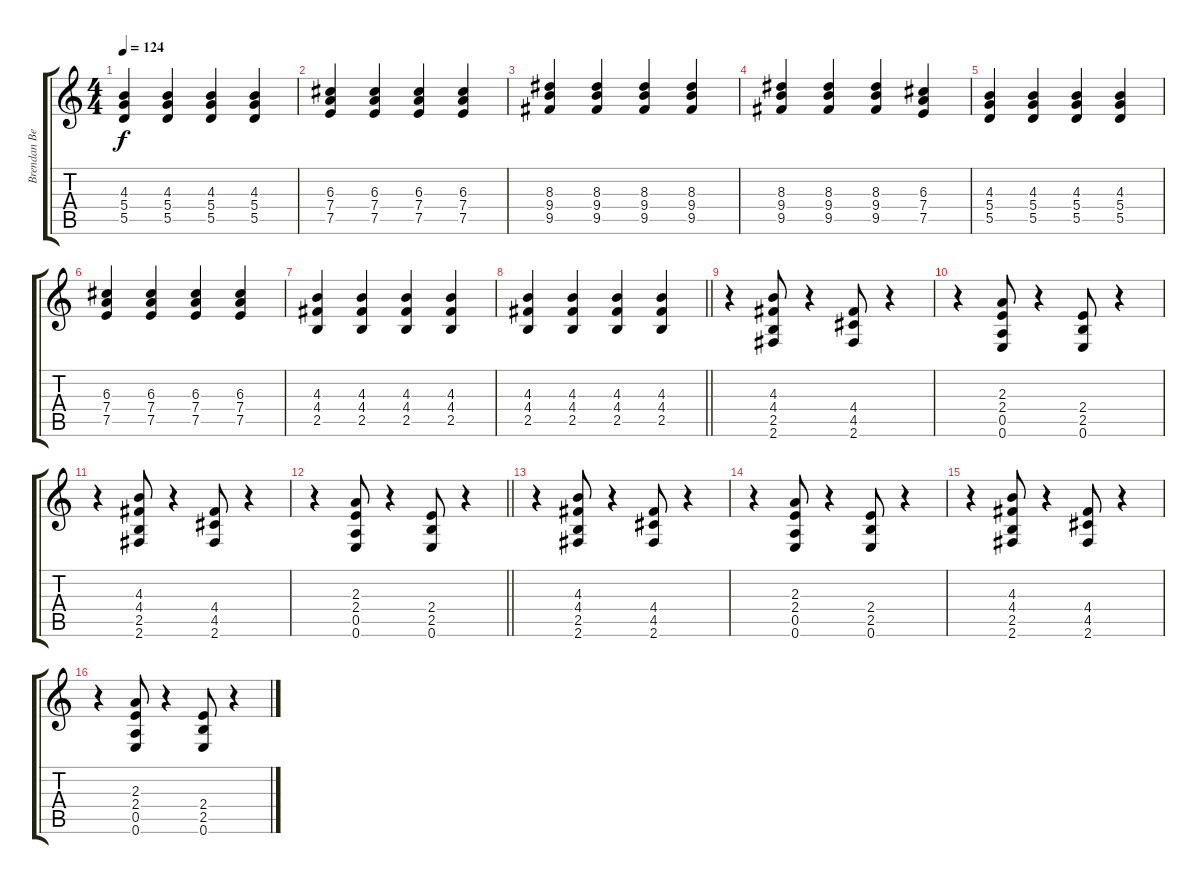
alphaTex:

\track ("Brendan Benson (2nd Guitar)" "Brendan Be") {instrument overdrivenguitar}
\staff {score tabs}
\tuning (E4 B3 G3 D3 A2 E2) {hide}
\ts (4 4)
\tempo 124
\clef g2
\ks c
(4.3 5.4 5.5).4{dy f} (4.3 5.4 5.5).4 (4.3 5.4 5.5).4 (4.3 5.4 5.5).4 |
(6.3 7.4 7.5).4 (6.3 7.4 7.5).4 (6.3 7.4 7.5).4 (6.3 7.4 7.5).4 |
(8.3 9.4 9.5).4 (8.3 9.4 9.5).4 (8.3 9.4 9.5).4 (8.3 9.4 9.5).4 |
(8.3 9.4 9.5).4 (8.3 9.4 9.5).4 (8.3 9.4 9.5).4 (6.3 7.4 7.5).4 |
(4.3 5.4 5.5).4 (4.3 5.4 5.5).4 (4.3 5.4 5.5).4 (4.3 5.4 5.5).4 |
(6.3 7.4 7.5).4 (6.3 7.4 7.5).4 (6.3 7.4 7.5).4 (6.3 7.4 7.5).4 |
(4.3 4.4 2.5).4 (4.3 4.4 2.5).4 (4.3 4.4 2.5).4 (4.3 4.4 2.5).4 |
\barLineRight lightlight
(4.3 4.4 2.5).4 (4.3 4.4 2.5).4 (4.3 4.4 2.5).4 (4.3 4.4 2.5).4 |
r.4 (4.3 4.4 2.5 2.6).8 r.4 (4.4 4.5 2.6).8 r.4 |
r.4 (2.3 2.4 0.5 0.6).8 r.4 (2.4 2.5 0.6).8 r.4 |
r.4 (4.3 4.4 2.5 2.6).8 r.4 (4.4 4.5 2.6).8 r.4 |
\barLineRight lightlight
r.4 (2.3 2.4 0.5 0.6).8 r.4 (2.4 2.5 0.6).8 r.4 |
r.4 (4.3 4.4 2.5 2.6).8 r.4 (4.4 4.5 2.6).8 r.4 |
r.4 (2.3 2.4 0.5 0.6).8 r.4 (2.4 2.5 0.6).8 r.4 |
r.4 (4.3 4.4 2.5 2.6).8 r.4 (4.4 4.5 2.6).8 r.4 |
r.4 (2.3 2.4 0.5 0.6).8 r.4 (2.4 2.5 0.6).8 r.4
